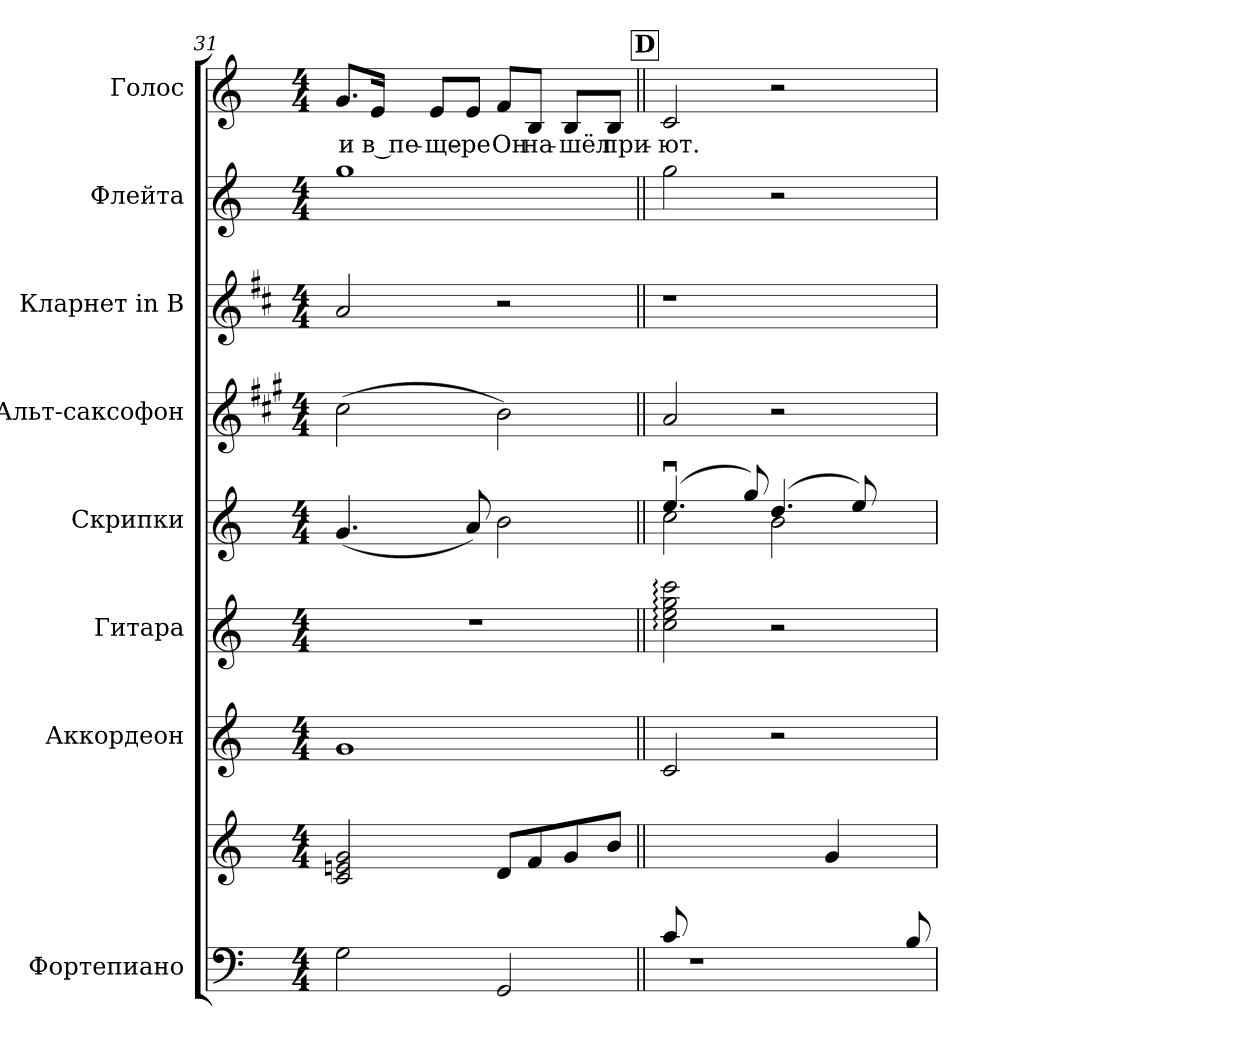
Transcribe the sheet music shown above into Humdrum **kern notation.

**kern	**kern	**kern	**kern	**kern	**kern	**kern	**kern	**kern	**text
*part8	*part8	*part7	*part6	*part5	*part4	*part3	*part2	*part1	*part1
*staff9	*staff8	*staff7	*staff6	*staff5	*staff4	*staff3	*staff2	*staff1	*staff1
*I"Фортепиано	*	*I"Аккордеон	*I"Гитара	*I"Скрипки	*I"Альт-саксофон	*I"Кларнет in B	*I"Флейта	*I"Голос	*
*clefF4	*clefG2	*clefG2	*clefG2	*clefG2	*clefG2	*clefG2	*clefG2	*clefG2	*
*	*	*	*ITrd7c12	*	*ITrd5c9	*ITrd1c2	*	*	*
*k[]	*k[]	*k[]	*k[]	*k[]	*k[]	*k[]	*k[]	*k[]	*
*C:	*C:	*C:	*C:	*C:	*C:	*C:	*C:	*C:	*
*M4/4	*M4/4	*M4/4	*M4/4	*M4/4	*M4/4	*M4/4	*M4/4	*M4/4	*
=31	=31	=31	=31	=31	=31	=31	=31	=31	=31
!	!	!	!	!	!	!	!	!	!LO:LY:b:color=#000000
2Gi\	2ci/ 2eni 2gi	1gi	1r	(4.gi/	(2ei\	2gi/	1ggi	8.gi/L	и
!	!	!	!	!	!	!	!	!	!LO:LY:b:color=#000000
.	.	.	.	.	.	.	.	16ei/Jk	в пе-
!	!	!	!	!	!	!	!	!	!LO:LY:b:color=#000000
.	.	.	.	.	.	.	.	8ei/L	ще-
!	!	!	!	!	!	!	!	!	!LO:LY:b:color=#000000
.	.	.	.	8ai/)	.	.	.	8ei/J	ре
!	!	!	!	!	!	!	!	!	!LO:LY:b:color=#000000
2GGi/	8di/L	.	.	2bi\	2di\)	2r	.	8fi/L	Он
!	!	!	!	!	!	!	!	!	!LO:LY:b:color=#000000
.	8fi/	.	.	.	.	.	.	8Bi/J	на-
!	!	!	!	!	!	!	!	!	!LO:LY:b:color=#000000
.	8gi/	.	.	.	.	.	.	8Bi/L	шёл
!	!	!	!	!	!	!	!	!	!LO:LY:b:color=#000000
.	8bi/J	.	.	.	.	.	.	8Bi/J	при-
!!LO:PB:g=z
!!LO:REH:place=s1:B:color=#000000:enc=box:fs=12.8556:t=D
=32||	=32||	=32||	=32||	=32||	=32||	=32||	=32||	=32||	=32||
*	*	*	*	*^	*	*	*	*	*
!	!	!	!	!	!	!	!	!	!	!LO:LY:b:color=#000000
8ci/L	8ryy	2ci/	2ci\: 2ei: 2gi: 2cci:	(4.eeui/	2cci\	2ci/	1r	2ggi\	2ci/	ют.
1r	8ei\	.	.	.	.	.	.	.	.	.
.	8gi\	.	.	.	.	.	.	.	.	.
.	8cci\J	.	.	8ggi/)	.	.	.	.	.	.
.	8ryy	2r	2r	(4.ddi/	2bi\	2r	.	2r	2r	.
.	8di\J	.	.	.	.	.	.	.	.	.
.	4gi/	.	.	.	.	.	.	.	.	.
.	.	.	.	8eei/)	.	.	.	.	.	.
.	4ryy	4ryy	4ryy	4ryy	4ryy	4ryy	4ryy	4ryy	4ryy	.
8Bi/L	.	.	.	.	.	.	.	.	.	.
*	*	*	*	*v	*v	*	*	*	*	*
=	=	=	=	=	=	=	=	=	=
*-	*-	*-	*-	*-	*-	*-	*-	*-	*-
